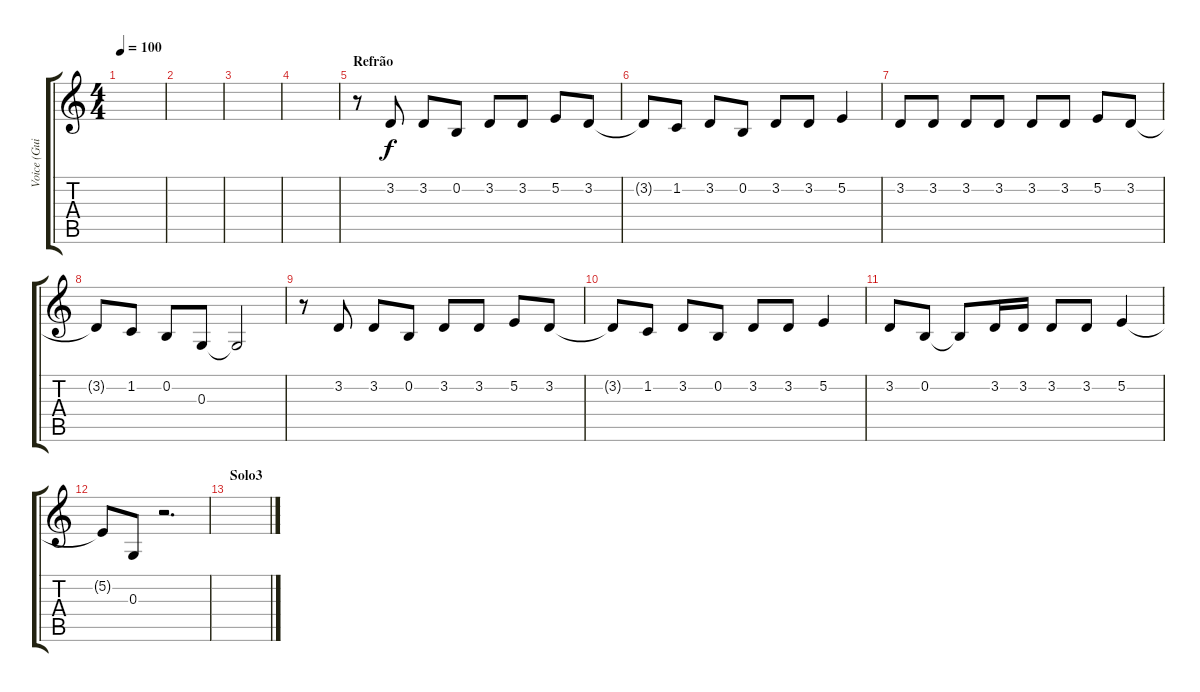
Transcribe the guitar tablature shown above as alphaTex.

\track ("Voice (Guilherme)" "Voice (Gui") {instrument altosax}
\staff {score tabs}
\tuning (E4 B3 G3 D3 A2 E2) {hide}
\ts (4 4)
\tempo 100
\clef g2
\ks c
|
|
|
|
\section ("" "Refrão")
r.8 3.2.8 3.2.8 0.2.8 3.2.8 3.2.8 5.2.8 3.2.8 |
3.2{t}.8 1.2.8 3.2.8 0.2.8 3.2.8 3.2.8 5.2.4 |
3.2.8 3.2.8 3.2.8 3.2.8 3.2.8 3.2.8 5.2.8 3.2.8 |
3.2{t}.8 1.2.8 0.2.8 0.3.8 0.3{t}.2 |
r.8 3.2.8 3.2.8 0.2.8 3.2.8 3.2.8 5.2.8 3.2.8 |
3.2{t}.8 1.2.8 3.2.8 0.2.8 3.2.8 3.2.8 5.2.4 |
3.2.8 0.2.8 0.2{t}.8 3.2.16 3.2.16 3.2.8 3.2.8 5.2.4 |
5.2{t}.8 0.3.8 r.2{d} |
\section ("" "Solo3")
